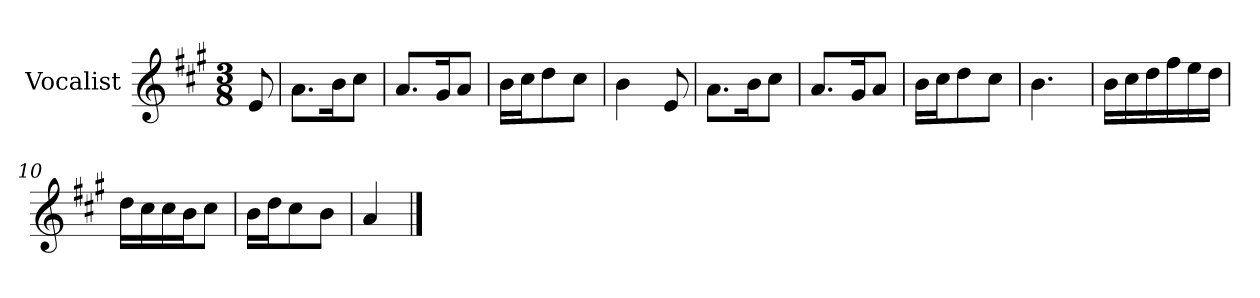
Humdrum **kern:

**kern
*part1
*staff1
*I"Vocalist
*k[f#c#g#]
*A:
*M3/8
=
8e
=1
8.aL
16bK
8cc#J
=2
8.aL
16g#K
8aJ
=3
16bLL
16cc#J
8dd
8cc#J
=4
4b
8e
=5
8.aL
16bK
8cc#J
=6
8.aL
16g#K
8aJ
=7
16bLL
16cc#J
8dd
8cc#J
=8
4.b
=9
16bLL
16cc#
16dd
16ff#
16ee
16ddJJ
=10
16ddLL
16cc#
16cc#
16bJ
8cc#J
=11
16bLL
16ddJ
8cc#
8bJ
=12
4a
==
*-
